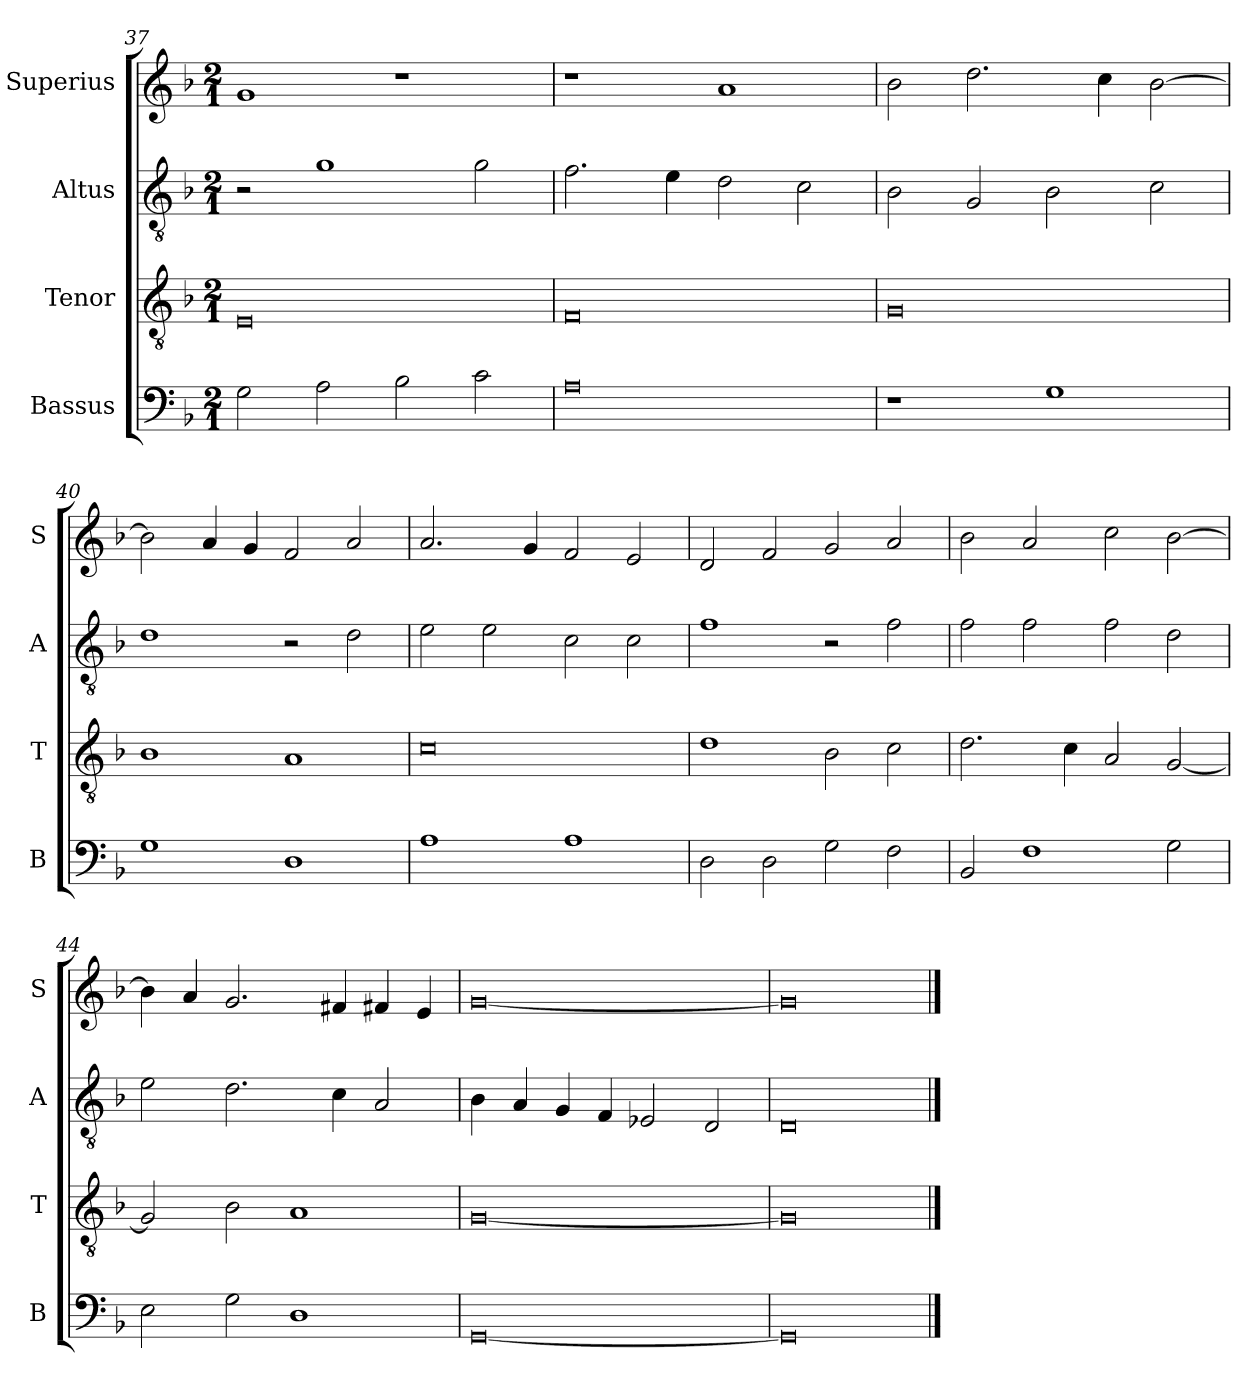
**kern	**kern	**kern	**kern
*part4	*part3	*part2	*part1
*staff4	*staff3	*staff2	*staff1
*I"Bassus	*I"Tenor	*I"Altus	*I"Superius
*I'B	*I'T	*I'A	*I'S
*clefF4	*clefGv2	*clefGv2	*clefG2
*k[b-]	*k[b-]	*k[b-]	*k[b-]
*M2/1	*M2/1	*M2/1	*M2/1
=37	=37	=37	=37
2G\	0E	2r	1g
2A\	.	1g	.
2B-\	.	.	1r
2c\	.	2g\	.
=38	=38	=38	=38
0A	0F	2.f\	1r
.	.	4e\	.
.	.	2d\	1a
.	.	2c\	.
=39	=39	=39	=39
1r	0G	2B-\	2b-\
.	.	2G/	2.dd\
1G	.	2B-\	.
.	.	.	4cc\
.	.	2c\	[2b-\
=40	=40	=40	=40
1G	1B-	1d	2b-\]
.	.	.	4a/
.	.	.	4g/
1D	1A	2r	2f/
.	.	2d\	2a/
=41	=41	=41	=41
1A	0c	2e\	2.a/
.	.	2e\	.
.	.	.	4g/
1A	.	2c\	2f/
.	.	2c\	2e/
=42	=42	=42	=42
2D\	1d	1f	2d/
2D\	.	.	2f/
2G\	2B-\	2r	2g/
2F\	2c\	2f\	2a/
=43	=43	=43	=43
2BB-/	2.d\	2f\	2b-\
1F	.	2f\	2a/
.	4c\	.	.
.	2A/	2f\	2cc\
2G\	[2G/	2d\	[2b-\
=44	=44	=44	=44
2E\	2G/]	2e\	4b-\]
.	.	.	4a/
2G\	2B-\	2.d\	2.g/
1D	1A	.	.
.	.	4c\	4f#X/
.	.	2A/	4f#X/
.	.	.	4e/
=45	=45	=45	=45
[0GG	[0G	4B-\	[0g
.	.	4A/	.
.	.	4G/	.
.	.	4F/	.
.	.	2E-X/	.
.	.	2D/	.
=46	=46	=46	=46
0GG]	0G]	0D	0g]
==	==	==	==
*-	*-	*-	*-
